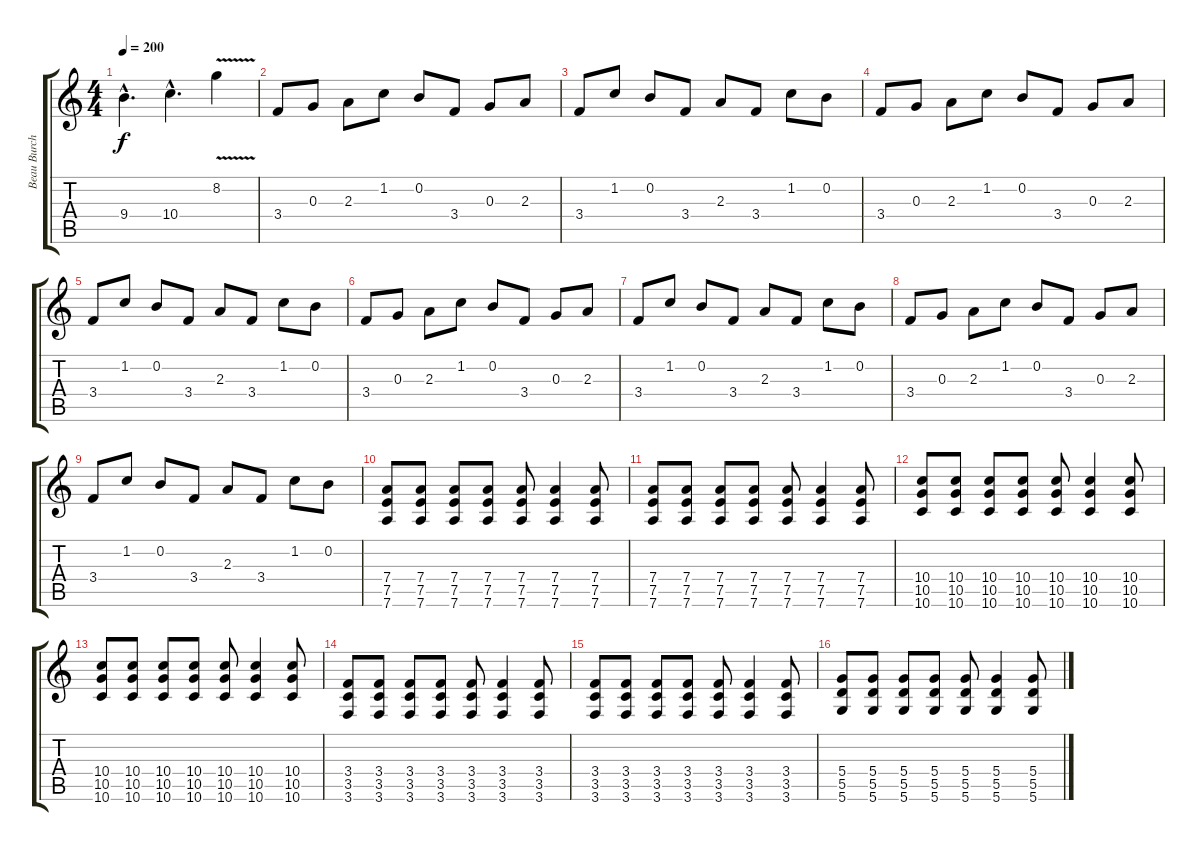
\track ("Beau Burchell" "Beau Burch") {instrument overdrivenguitar}
\staff {score tabs}
\tuning (E4 B3 G3 D3 A2 D2) {hide}
\ts (4 4)
\tempo 200
\clef g2
\ks c
9.4{hac}.4{d dy f} 10.4{hac}.4{d} 8.2{v}.4 |
3.4.8 0.3.8 2.3.8 1.2.8 0.2.8 3.4.8 0.3.8 2.3.8 |
3.4.8 1.2.8 0.2.8 3.4.8 2.3.8 3.4.8 1.2.8 0.2.8 |
3.4.8 0.3.8 2.3.8 1.2.8 0.2.8 3.4.8 0.3.8 2.3.8 |
3.4.8 1.2.8 0.2.8 3.4.8 2.3.8 3.4.8 1.2.8 0.2.8 |
3.4.8 0.3.8 2.3.8 1.2.8 0.2.8 3.4.8 0.3.8 2.3.8 |
3.4.8 1.2.8 0.2.8 3.4.8 2.3.8 3.4.8 1.2.8 0.2.8 |
3.4.8 0.3.8 2.3.8 1.2.8 0.2.8 3.4.8 0.3.8 2.3.8 |
3.4.8 1.2.8 0.2.8 3.4.8 2.3.8 3.4.8 1.2.8 0.2.8 |
(7.4 7.5 7.6).8 (7.4 7.5 7.6).8 (7.4 7.5 7.6).8 (7.4 7.5 7.6).8 (7.4 7.5 7.6).8 (7.4 7.5 7.6).4 (7.4 7.5 7.6).8 |
(7.4 7.5 7.6).8 (7.4 7.5 7.6).8 (7.4 7.5 7.6).8 (7.4 7.5 7.6).8 (7.4 7.5 7.6).8 (7.4 7.5 7.6).4 (7.4 7.5 7.6).8 |
(10.4 10.5 10.6).8 (10.4 10.5 10.6).8 (10.4 10.5 10.6).8 (10.4 10.5 10.6).8 (10.4 10.5 10.6).8 (10.4 10.5 10.6).4 (10.4 10.5 10.6).8 |
(10.4 10.5 10.6).8 (10.4 10.5 10.6).8 (10.4 10.5 10.6).8 (10.4 10.5 10.6).8 (10.4 10.5 10.6).8 (10.4 10.5 10.6).4 (10.4 10.5 10.6).8 |
(3.4 3.5 3.6).8 (3.4 3.5 3.6).8 (3.4 3.5 3.6).8 (3.4 3.5 3.6).8 (3.4 3.5 3.6).8 (3.4 3.5 3.6).4 (3.4 3.5 3.6).8 |
(3.4 3.5 3.6).8 (3.4 3.5 3.6).8 (3.4 3.5 3.6).8 (3.4 3.5 3.6).8 (3.4 3.5 3.6).8 (3.4 3.5 3.6).4 (3.4 3.5 3.6).8 |
(5.4 5.5 5.6).8 (5.4 5.5 5.6).8 (5.4 5.5 5.6).8 (5.4 5.5 5.6).8 (5.4 5.5 5.6).8 (5.4 5.5 5.6).4 (5.4 5.5 5.6).8
